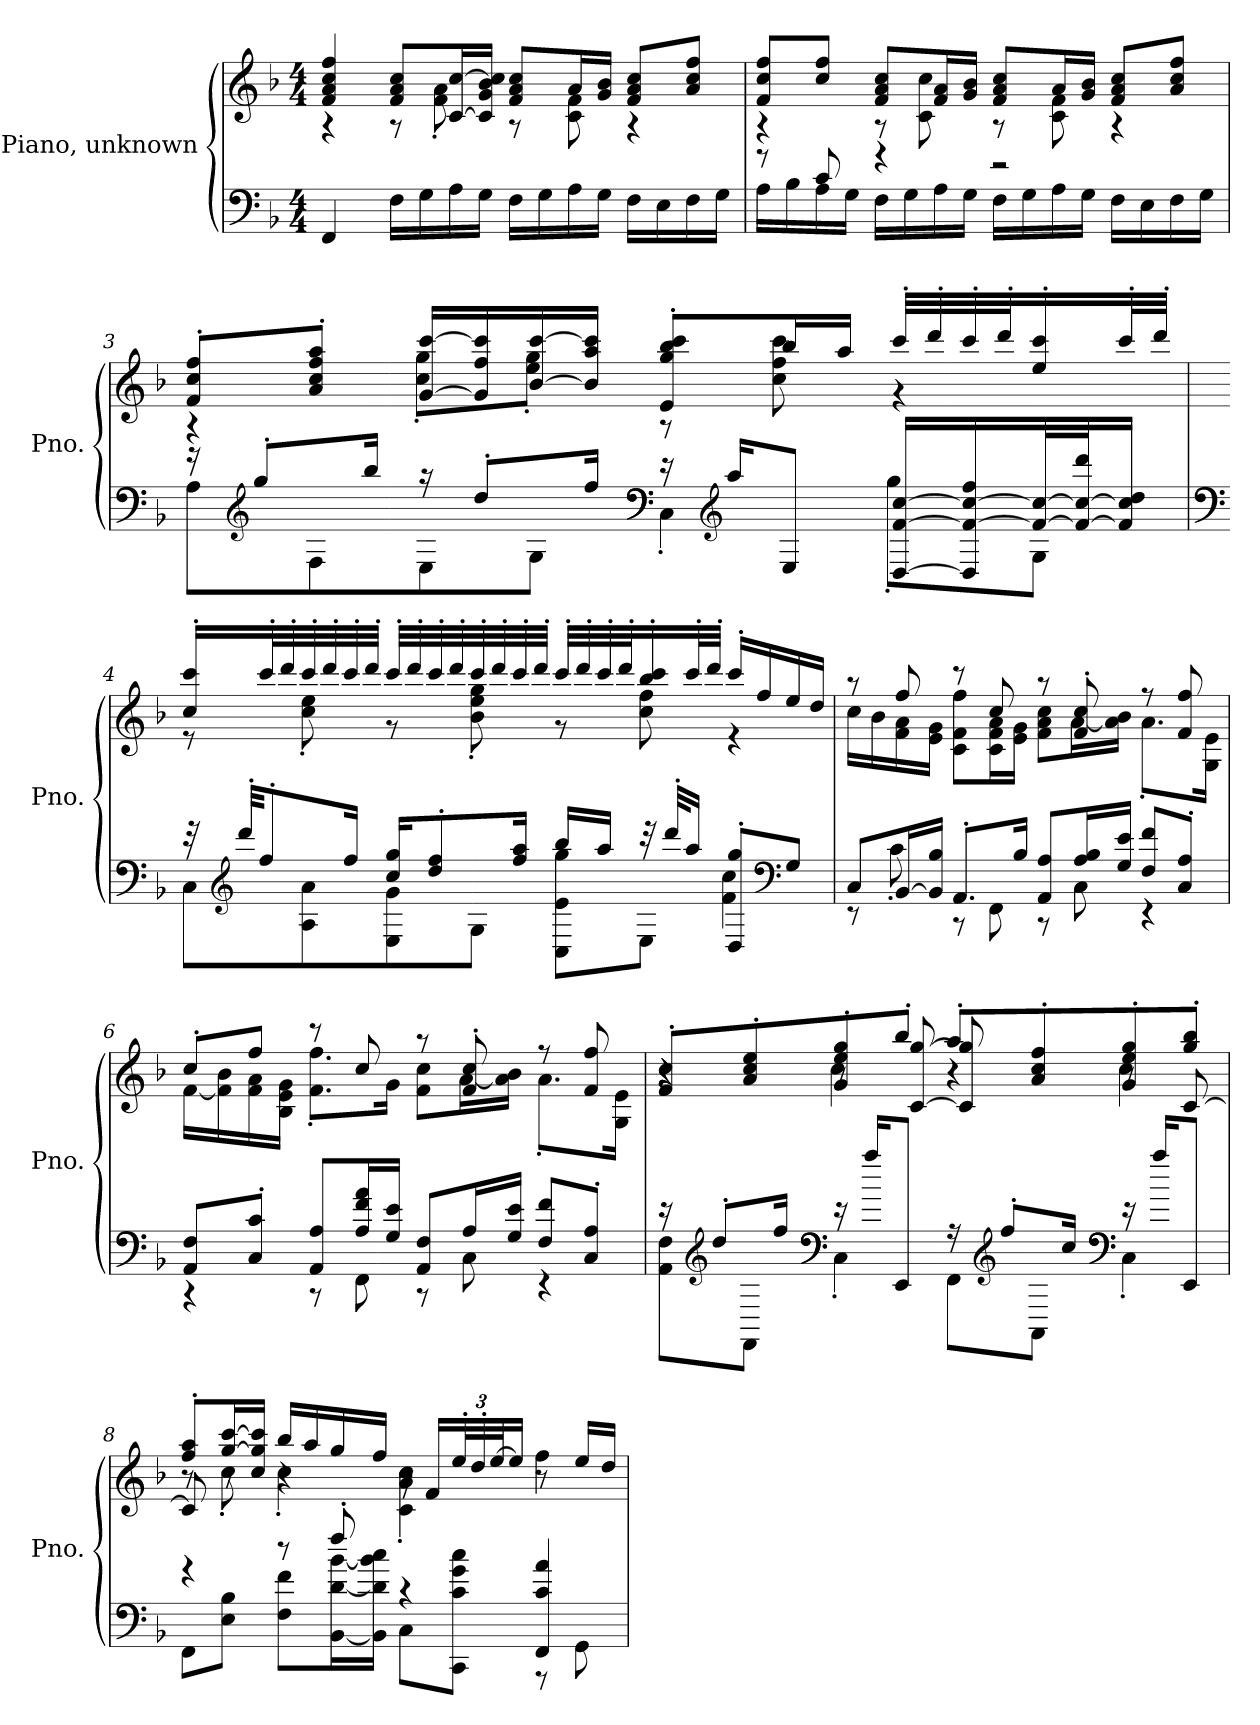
**kern	**kern
*part1	*part1
*staff2	*staff1
*I"Piano, unknown	*
*I'Pno.	*
*clefF4	*clefG2
*k[b-]	*k[b-]
*M4/4	*M4/4
*MM120	*MM120
=1	=1
*	*^
4FF/	4f/ 4a/ 4cc/ 4ff/	4r
16F\LL	8f/ 8a/ 8cc/L	8r
16G\	.	.
16A\	[16c/ [16cc/L	8f\' 8a\'
16G\JJ	16c/] 16g/ 16b-/ 16cc/]JJ	.
16F\LL	8f/ 8a/ 8cc/L	8r
16G\	.	.
16A\	16a/L	8c\ 8f\
16G\JJ	16g/ 16b-/JJ	.
16F\LL	8f/ 8a/ 8cc/L	4r
16E\	.	.
16F\	8a/ 8cc/ 8ff/J	.
16G\JJ	.	.
=2	=2	=2
*^	*	*
8r	16A\LL	8f/ 8cc/ 8ff/L	4r
.	16B-\	.	.
8c/	16A\	8cc/ 8ff/J	.
.	16G\JJ	.	.
4r	16F\LL	8f/ 8a/ 8cc/L	8r
.	16G\	.	.
.	16A\	16f/ 16a/L	8c\ 8cc\
.	16G\JJ	16g/ 16b-/JJ	.
2r	16F\LL	8f/ 8a/ 8cc/L	8r
.	16G\	.	.
.	16A\	16a/L	8c\ 8f\
.	16G\JJ	16g/ 16b-/JJ	.
.	16F\LL	8f/ 8a/ 8cc/L	4r
.	16E\	.	.
.	16F\	8a/ 8cc/ 8ff/J	.
.	16G\JJ	.	.
!!LO:LB:g=z	!!
=3	=3	=3	=3
16r	8A\L	8f/' 8cc/' 8ff/'L	4r
*clefG2	*	*	*
8gg'/L	.	.	.
.	8F\	8a/' 8cc/' 8ff/' 8aa/'J	.
16bb-/Jk	.	.	.
16r	8E\	[16g/ [16ccc/LL	8cc\' 8gg\'L
8dd'/L	.	16g/] 16ff/ 16ccc/]	.
.	8G\J	[16b-/ [16ccc/	8ee\' 8gg\'J
16ff/Jk	.	16b-/] 16aa/ 16ccc/]JJ	.
*clefF4	*	*	*
16r	4C'\	8e/' 8gg/' 8bb-/' 8ccc/'L	8r
*clefG2	*	*	*
16aa/KL	.	.	.
8E/J	.	16bb-/L	8cc\ 8ff\ 8ccc\
.	.	16aa/JJ	.
[16D/ [16f/ [16cc/LL	8gg'\L	32ccc'/LLL	4r
.	.	32ddd'/	.
16D/] 16f/_ 16cc/_ 16ff/	.	32ccc'/	.
.	.	32ddd'/J	.
32f/_ 32cc/_L	8G\J	16ee/' 16ccc/'	.
32f/_ 32cc/_ 32ddd/J	.	.	.
16f/] 16cc/] 16dd/JJ	.	32ccc'/L	.
.	.	32ddd'/JJJ	.
!!LO:LB:g=z	!!
=4	=4	=4	=4
*clefF4	*	*	*
32r	8C\L	16cc/' 16ccc/'LL	8r
*clefG2	*	*	*
32ddd'/KKL	.	.	.
8ff'/	.	32ccc'/L	.
.	.	32ddd'/	.
.	8A\ 8a\	32ccc'/	8cc\' 8ee\'
.	.	32ddd'/	.
16ff/Jk	.	32ccc'/	.
.	.	32ddd'/JJJ	.
16cc/ 16gg/KL	8E\ 8g\	32ccc'/LLL	8r
.	.	32ddd'/	.
8dd/' 8ff/'	.	32ccc'/	.
.	.	32ddd'/	.
.	8G\J	32ccc'/	8b-\' 8ee\' 8gg\'
.	.	32ddd'/	.
16ff/ 16aa/Jk	.	32ccc'/	.
.	.	32ddd'/JJJ	.
16bb-/LL	8C\ 8e\ 8gg\L	32ccc'/LLL	8r
.	.	32ddd'/	.
16aa/JJ	.	32ccc'/	.
.	.	32ddd'/J	.
32r	8E\J	16bb-/' 16ccc/'	8cc\ 8ff\
32ddd'/KLL	.	.	.
16aa/JJ	.	32ccc'/L	.
.	.	32ddd'/JJJ	.
8D/' 8gg/'L	4f\ 4cc\	16ccc'/LL	4r
.	.	16ff/	.
*clefF4	*	*	*
8G/J	.	16ee/	.
.	.	16dd/JJ	.
!!LO:LB:g=z	!!
=5	=5	=5	=5
8C/L	8r	8r	16cc\LL
.	.	.	16b-\
[16BB-/L	8c'\	8ff/	16f\ 16a\
16BB-/] 16B-/JJ	.	.	16e\ 16g\JJ
8.AA'/L	8r	8r	8c\ 8f\ 8ff\L
.	8FF\	8cc/	16c\ 16f\ 16a\L
16B-/Jk	.	.	16e\ 16g\JJ
8AA/ 8A/L	8r	8r	8f\ 8a\ 8cc\L
16A/ 16B-/L	8C\	8f/' 8cc/'	[16a\L
16G/ 16e/JJ	.	.	16a\] 16b-\JJ
8F/ 8f/L	4r	8r	8.a'\L
8C/' 8A/'J	.	8f/ 8ff/	.
.	.	.	16G\ 16e\Jk
=6	=6	=6	=6
8AA/ 8F/L	4r	8cc'/L	[16f\LL
.	.	.	16f\] 16b-\
8C/' 8c/'J	.	8ff/J	16f\ 16a\
.	.	.	16B-\ 16e\ 16g\JJ
8AA/ 8A/L	8r	8r	8.f\' 8.ff\'L
16A/ 16f/ 16a/L	8FF\	8cc/	.
16G/ 16e/JJ	.	.	16g\Jk
8AA/ 8F/L	8r	8r	8f\ 8cc\L
16A/L	8C\	8f/' 8cc/'	[16a\L
16G/ 16e/JJ	.	.	16a\] 16b-\JJ
8F/ 8f/L	4r	8r	8.a'\L
8C/' 8A/'J	.	8f/ 8ff/	.
.	.	.	16G\ 16e\Jk
!!LO:LB:g=z
=7	=7	=7	=7
*	*	*	*^
16r	8AA\ 8F\L	8f/' 8cc/'L	4r	4r
*clefG2	*	*	*	*
8dd'/L	.	.	.	.
.	8FF\J	8a/' 8cc/' 8ee/'	.	.
16ff/Jk	.	.	.	.
*clefF4	*	*	*	*
16r	4C'\	8g/' 8ee/' 8gg/'	4cc\	8r
16aa/KL	.	.	.	.
8EE/J	.	8bb-'/J	.	[8c/ [8gg/
16r	8FF\L	8aa'/L	4r	8c/] 8gg/]
*clefG2	*	*	*	*
8ff'/L	.	.	.	.
.	8AA\J	8a/' 8cc/' 8ff/'	.	8r
16cc/Jk	.	.	.	.
*clefF4	*	*	*	*
16r	4C'\	8g/' 8ee/' 8gg/'	4cc\	8r
16aa/KL	.	.	.	.
8EE/J	.	8gg/' 8bb-/'J	.	[8c/
=8	=8	=8	=8	=8
4r	8FF\L	8ff/' 8aa/'L	8r	8c/]
.	8E\ 8B-\J	[16gg/ [16ccc/L	8cc'\	8r
.	.	16cc/ 16gg/] 16ccc/]JJ	.	.
8r	8F\ 8f\L	16bb-/LL	4cc'\	4r
.	.	16aa/	.	.
8ff'/	[16BB-\ [16d\ [16b-\L	16gg/	.	.
.	16BB-\] 16d\] 16b-\] 16cc\JJ	16ff/JJ	.	.
4r	8C\L	16r	4c\' 4a\' 4cc\'	2r
.	.	16f/LL	.	.
*	*	*Xbrackettup	*	*
.	8CC\ 8c\ 8g\ 8cc\J	48ee'/L	.	.
.	.	48dd'/	.	.
.	.	[48ee/J	.	.
.	.	16ee/JJ]	.	.
4FF/ 4c/ 4a/	8r	8r	4ff\	.
.	8GG\	16ee/LL	.	.
.	.	16dd/JJ	.	.
*v	*v	*	*	*
*	*v	*v	*v
=	=
*-	*-
